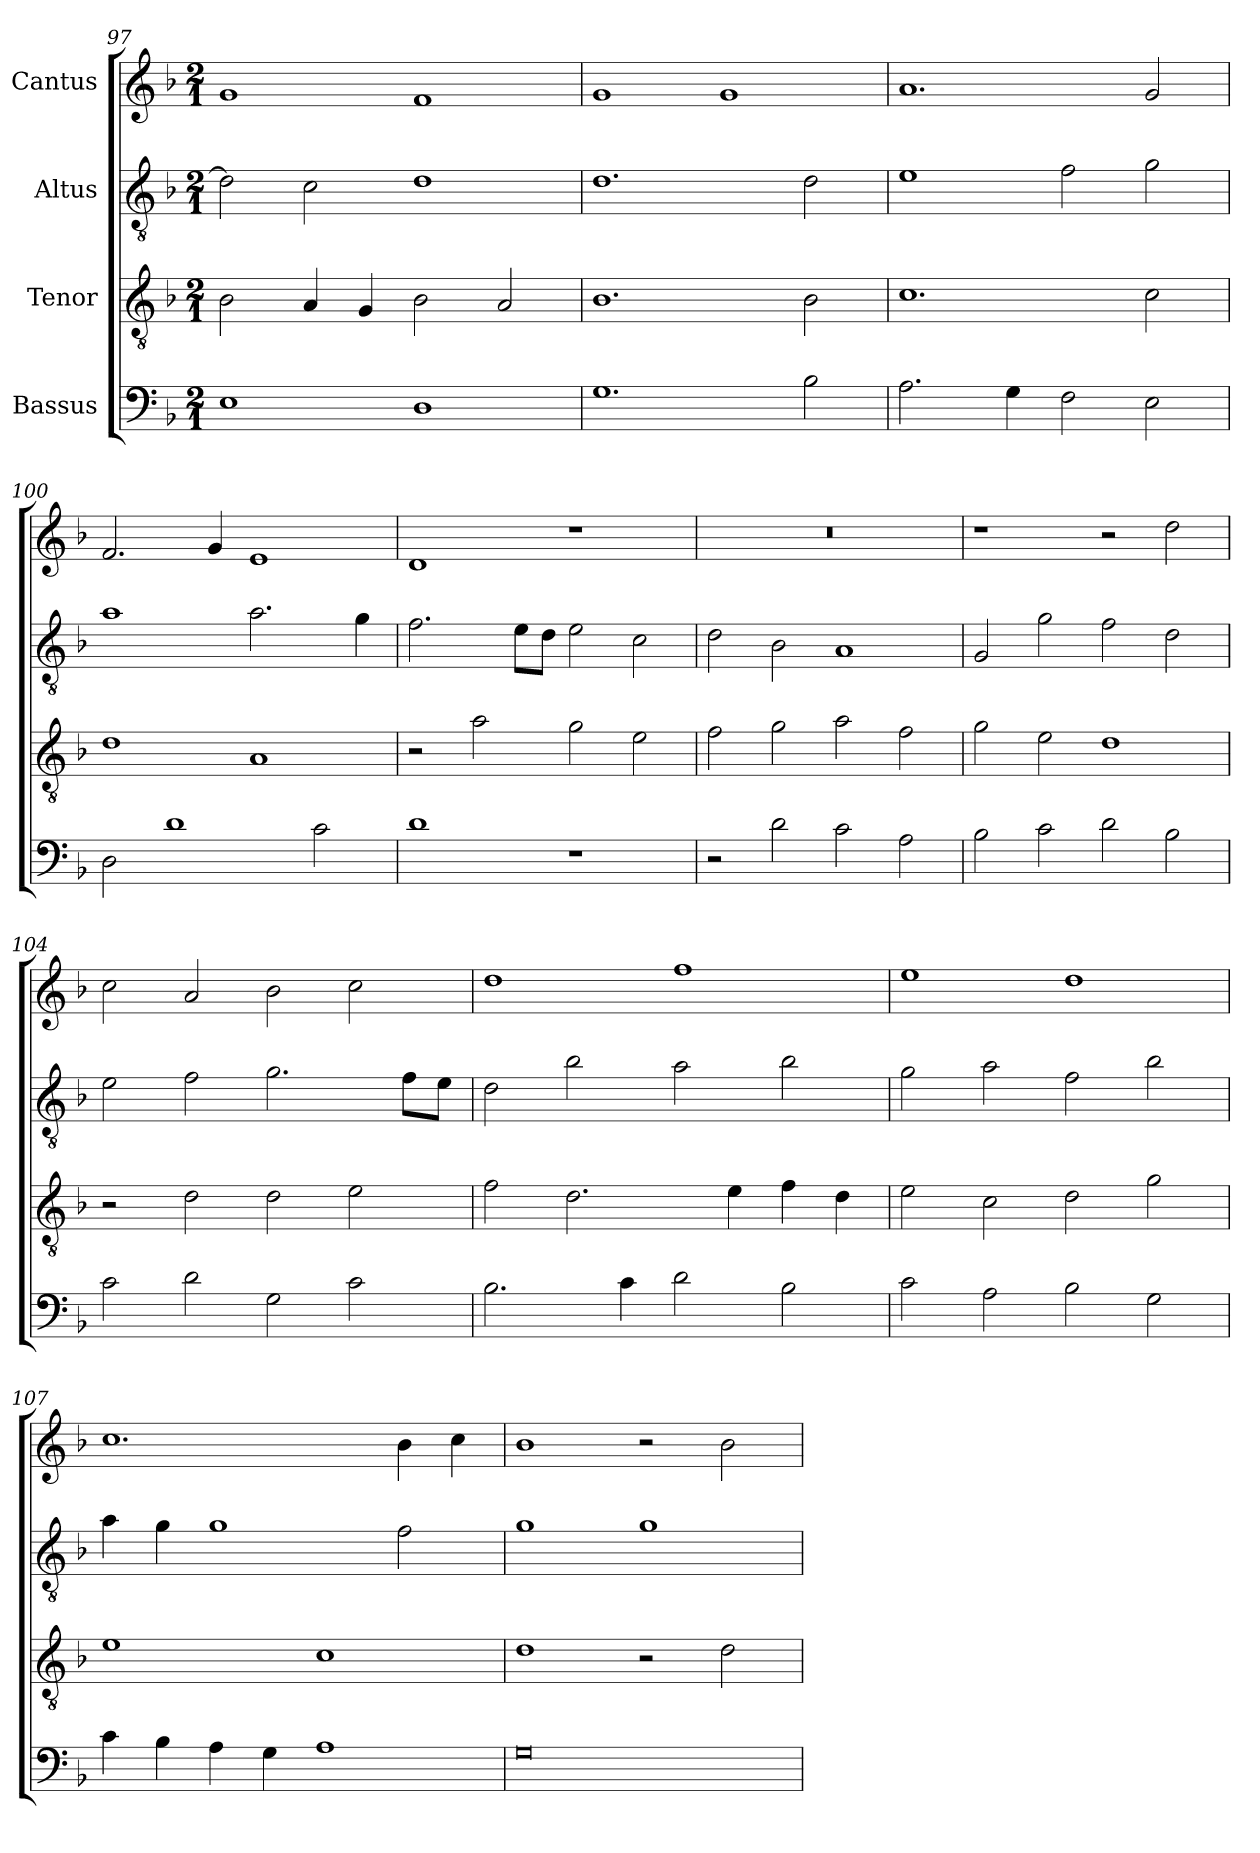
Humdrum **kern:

**kern	**kern	**kern	**kern
*part4	*part3	*part2	*part1
*staff4	*staff3	*staff2	*staff1
*I"Bassus	*I"Tenor	*I"Altus	*I"Cantus
*clefF4	*clefGv2	*clefGv2	*clefG2
*	*ITrd7c12	*ITrd7c12	*
*k[b-]	*k[b-]	*k[b-]	*k[b-]
*F:	*F:	*F:	*F:
*M2/1	*M2/1	*M2/1	*M2/1
=97	=97	=97	=97
1Ei	2BB-i\	2Di\]	1gi
.	4AAi/	2Ci\	.
.	4GGi/	.	.
1Di	2BB-i\	1Di	1fi
.	2AAi/	.	.
=98	=98	=98	=98
1.Gi	1.BB-i	1.Di	1gi
.	.	.	1gi
2B-i\	2BB-i\	2Di\	.
=99	=99	=99	=99
2.Ai\	1.Ci	1Ei	1.ai
4Gi\	.	.	.
2Fi\	.	2Fi\	.
2Ei\	2Ci\	2Gi\	2gi/
=100	=100	=100	=100
2Di\	1Di	1Ai	2.fi/
1di	.	.	.
.	.	.	4gi/
.	1AAi	2.Ai\	1ei
2ci\	.	.	.
.	.	4Gi\	.
!!LO:LB:g=z
=101	=101	=101	=101
1di	2r	2.Fi\	1di
.	2Ai\	.	.
.	.	8Ei\L	.
.	.	8Di\J	.
1r	2Gi\	2Ei\	1r
.	2Ei\	2Ci\	.
=102	=102	=102	=102
!	!	!	!LO:N:vis=1
2r	2Fi\	2Di\	0r
2di\	2Gi\	2BB-i\	.
2ci\	2Ai\	1AAi	.
2Ai\	2Fi\	.	.
=103	=103	=103	=103
2B-i\	2Gi\	2GGi/	1r
2ci\	2Ei\	2Gi\	.
2di\	1Di	2Fi\	2r
2B-i\	.	2Di\	2ddi\
=104	=104	=104	=104
2ci\	2r	2Ei\	2cci\
2di\	2Di\	2Fi\	2ai/
2Gi\	2Di\	2.Gi\	2b-i\
2ci\	2Ei\	.	2cci\
.	.	8Fi\L	.
.	.	8Ei\J	.
=105	=105	=105	=105
2.B-i\	2Fi\	2Di\	1ddi
.	2.Di\	2B-i\	.
4ci\	.	.	.
2di\	.	2Ai\	1ffi
.	4Ei\	.	.
2B-i\	4Fi\	2B-i\	.
.	4Di\	.	.
!!LO:LB:g=z
=106	=106	=106	=106
2ci\	2Ei\	2Gi\	1eei
2Ai\	2Ci\	2Ai\	.
2B-i\	2Di\	2Fi\	1ddi
2Gi\	2Gi\	2B-i\	.
=107	=107	=107	=107
4ci\	1Ei	4Ai\	1.cci
4B-i\	.	4Gi\	.
4Ai\	.	1Gi	.
4Gi\	.	.	.
1Ai	1Ci	.	.
.	.	2Fi\	4b-i\
.	.	.	4cci\
=108	=108	=108	=108
0Gi	1Di	1Gi	1b-i
.	2r	1Gi	2r
.	2Di\	.	2b-i\
=	=	=	=
*-	*-	*-	*-
